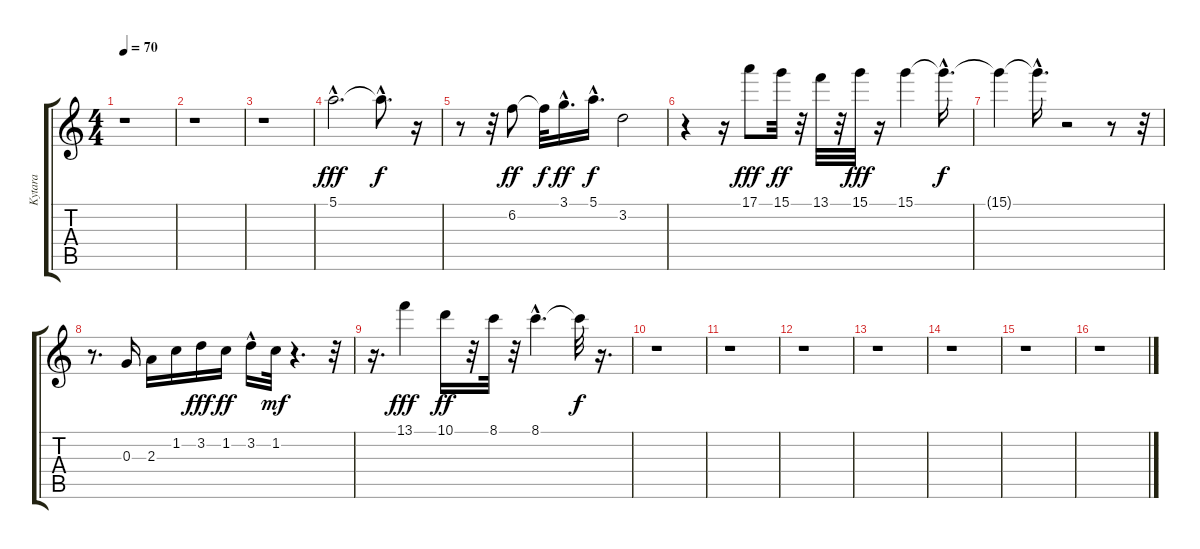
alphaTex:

\track ("Kytara" "Kytara") {instrument electricguitarclean}
\staff {score tabs}
\tuning (E4 B3 G3 D3 A2 E2) {hide}
\ts (4 4)
\tempo 70
\clef g2
\ks c
r.1{dy fff instrument electricguitarclean} |
r.1 |
r.1 |
5.1{hac}.2{d} 5.1{hac t}.8{d dy f} r.16 |
r.8 r.32 6.2.8{dy ff} 6.2{t}.32{dy f} 3.1{hac}.16{d dy ff} 5.1{hac}.16{d dy f} 3.2.2 |
r.4 r.16 17.1.8{dy fff} 15.1.32{dy ff} r.32 13.1.32 r.32 15.1.32{dy fff} r.16 15.1.4 15.1{hac t}.16{d dy f} |
15.1{t}.4 15.1{hac t}.16{d} r.2 r.8 r.32 |
r.8{d} 0.3.16 2.3.16 1.2.16 3.2.16{dy fff} 1.2.16{dy ff} 3.2{hac}.16 1.2.32{dy mf} r.4{d} r.32 |
r.16{d} 13.1.4{dy fff} 10.1.16{dy ff} r.32 8.1.32 r.32 8.1{hac}.4{d} 8.1{t}.32{dy f} r.16{d} |
r.1 |
r.1 |
r.1 |
r.1 |
r.1 |
r.1 |
r.1
